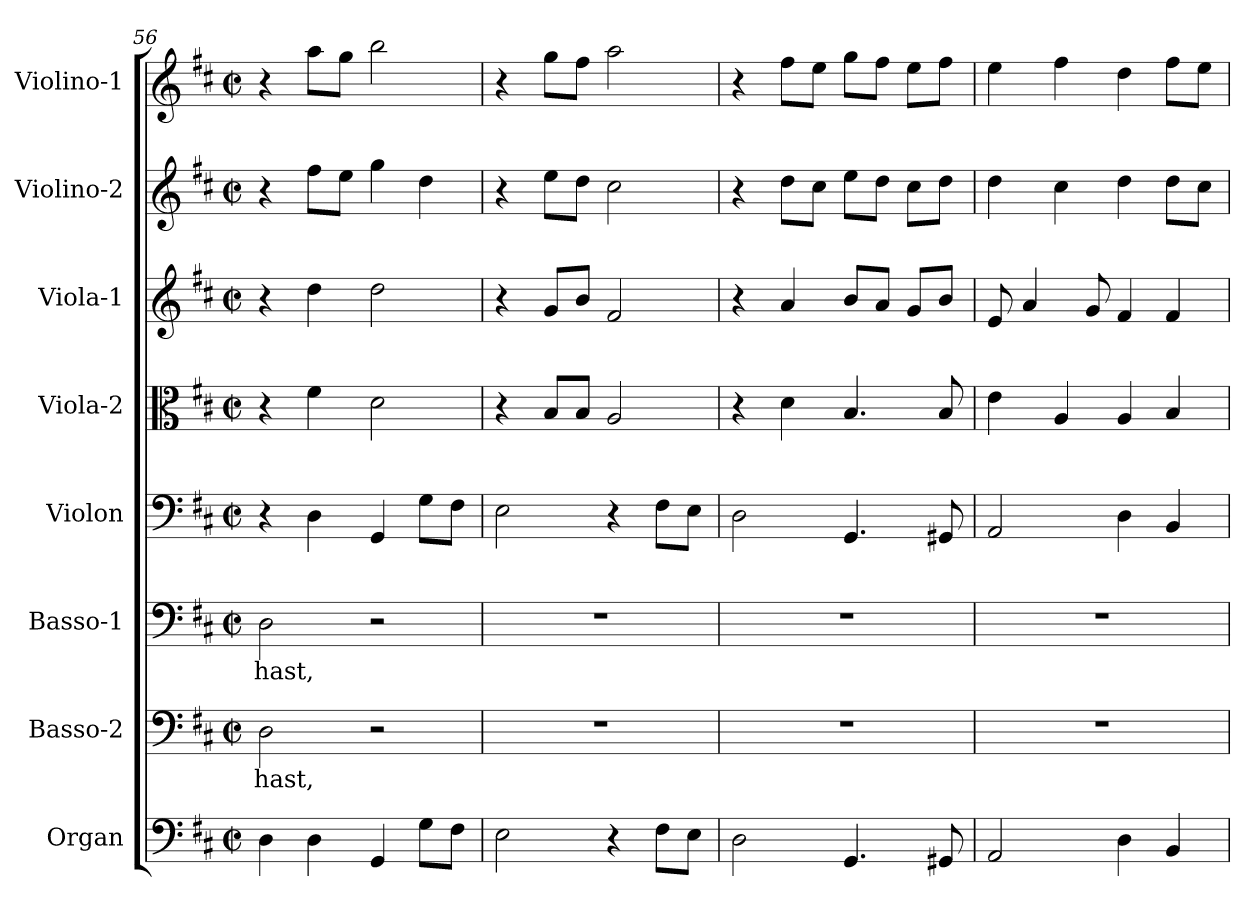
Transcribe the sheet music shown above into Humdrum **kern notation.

**kern	**kern	**text	**kern	**text	**kern	**kern	**kern	**kern	**kern
*part8	*part7	*part7	*part6	*part6	*part5	*part4	*part3	*part2	*part1
*staff8	*staff7	*staff7	*staff6	*staff6	*staff5	*staff4	*staff3	*staff2	*staff1
*I"Organ	*I"Basso-2	*	*I"Basso-1	*	*I"Violon	*I"Viola-2	*I"Viola-1	*I"Violino-2	*I"Violino-1
*I'Org	*I'B2	*	*I'B1	*	*I'Vn	*I'Va-2	*I'Va-1	*I'Vi-2	*I'Vi-1
!!LO:PB:g=z
*clefF4	*clefF4	*	*clefF4	*	*clefF4	*clefC3	*clefG2	*clefG2	*clefG2
*k[f#c#]	*k[f#c#]	*	*k[f#c#]	*	*k[f#c#]	*k[f#c#]	*k[f#c#]	*k[f#c#]	*k[f#c#]
*D:	*D:	*	*D:	*	*D:	*D:	*D:	*D:	*D:
*M2/2	*M2/2	*	*M2/2	*	*M2/2	*M2/2	*M2/2	*M2/2	*M2/2
*met(c|)	*met(c|)	*	*met(c|)	*	*met(c|)	*met(c|)	*met(c|)	*met(c|)	*met(c|)
=56	=56	=56	=56	=56	=56	=56	=56	=56	=56
!	!	!LO:LY:b	!	!LO:LY:b	!	!	!	!	!
4D\	2D\	hast,	2D\	hast,	4r	4r	4r	4r	4r
4D\	.	.	.	.	4D\	4f#\	4dd\	8ff#\L	8aa\L
.	.	.	.	.	.	.	.	8ee\J	8gg\J
4GG/	2r	.	2r	.	4GG/	2d\	2dd\	4gg\	2bb\
8G\L	.	.	.	.	8G\L	.	.	4dd\	.
8F#\J	.	.	.	.	8F#\J	.	.	.	.
=57	=57	=57	=57	=57	=57	=57	=57	=57	=57
2E\	1r	.	1r	.	2E\	4r	4r	4r	4r
.	.	.	.	.	.	8B/L	8g/L	8ee\L	8gg\L
.	.	.	.	.	.	8B/J	8b/J	8dd\J	8ff#\J
4r	.	.	.	.	4r	2A/	2f#/	2cc#\	2aa\
8F#\L	.	.	.	.	8F#\L	.	.	.	.
8E\J	.	.	.	.	8E\J	.	.	.	.
=58	=58	=58	=58	=58	=58	=58	=58	=58	=58
2D\	1r	.	1r	.	2D\	4r	4r	4r	4r
.	.	.	.	.	.	4d\	4a/	8dd\L	8ff#\L
.	.	.	.	.	.	.	.	8cc#\J	8ee\J
4.GG/	.	.	.	.	4.GG/	4.B/	8b/L	8ee\L	8gg\L
.	.	.	.	.	.	.	8a/J	8dd\J	8ff#\J
.	.	.	.	.	.	.	8g/L	8cc#\L	8ee\L
8GG#X/	.	.	.	.	8GG#X/	8B/	8b/J	8dd\J	8ff#\J
=59	=59	=59	=59	=59	=59	=59	=59	=59	=59
2AA/	1r	.	1r	.	2AA/	4e\	8e/	4dd\	4ee\
.	.	.	.	.	.	.	4a/	.	.
.	.	.	.	.	.	4A/	.	4cc#\	4ff#\
.	.	.	.	.	.	.	8g/	.	.
4D\	.	.	.	.	4D\	4A/	4f#/	4dd\	4dd\
4BB/	.	.	.	.	4BB/	4B/	4f#/	8dd\L	8ff#\L
.	.	.	.	.	.	.	.	8cc#\J	8ee\J
=	=	=	=	=	=	=	=	=	=
*-	*-	*-	*-	*-	*-	*-	*-	*-	*-
